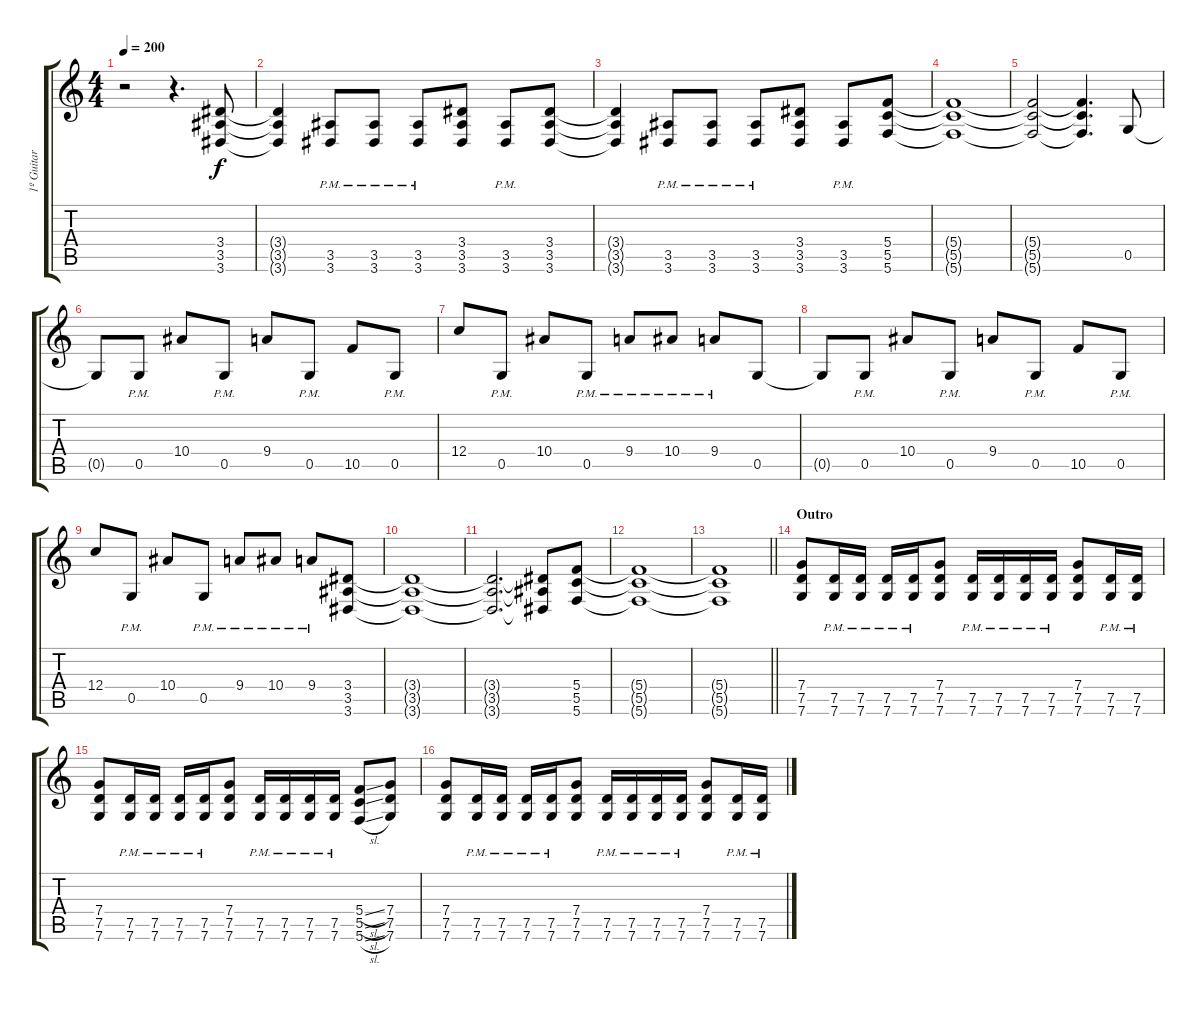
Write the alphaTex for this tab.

\track ("1º Guitar" "1º Guitar") {instrument distortionguitar}
\staff {score tabs}
\tuning (D4 A3 F3 C3 G2 C2) {hide}
\ts (4 4)
\tempo 200
\clef g2
\ks c
r.2{dy f} r.4{d} (3.4 3.5 3.6).8 |
(3.4{t} 3.5{t} 3.6{t}).4 (3.5{pm} 3.6{pm}).8 (3.5{pm} 3.6{pm}).8 (3.5{pm} 3.6{pm}).8 (3.4 3.5 3.6).8 (3.5{pm} 3.6{pm}).8 (3.4 3.5 3.6).8 |
(3.4{t} 3.5{t} 3.6{t}).4 (3.5{pm} 3.6{pm}).8 (3.5{pm} 3.6{pm}).8 (3.5{pm} 3.6{pm}).8 (3.4 3.5 3.6).8 (3.5{pm} 3.6{pm}).8 (5.4 5.5 5.6).8 |
(5.4{t} 5.5{t} 5.6{t}).1 |
(5.4{t} 5.5{t} 5.6{t}).2 (5.4{t} 5.5{t} 5.6{t}).4{d} 0.5.8 |
0.5{t}.8 0.5{pm}.8 10.4.8 0.5{pm}.8 9.4.8 0.5{pm}.8 10.5.8 0.5{pm}.8 |
12.4.8 0.5{pm}.8 10.4.8 0.5{pm}.8 9.4{pm}.8 10.4{pm}.8 9.4{pm}.8 0.5.8 |
0.5{t}.8 0.5{pm}.8 10.4.8 0.5{pm}.8 9.4.8 0.5{pm}.8 10.5.8 0.5{pm}.8 |
12.4.8 0.5{pm}.8 10.4.8 0.5{pm}.8 9.4{pm}.8 10.4{pm}.8 9.4{pm}.8 (3.4 3.5 3.6).8 |
(3.4{t} 3.5{t} 3.6{t}).1 |
(3.4{t} 3.5{t} 3.6{t}).2{d} (3.4{t} 3.5{t} 3.6{t}).8 (5.4 5.5 5.6).8 |
(5.4{t} 5.5{t} 5.6{t}).1 |
\barLineRight lightlight
(5.4{t} 5.5{t} 5.6{t}).1 |
\section ("" "Outro")
(7.4 7.5 7.6).8 (7.5{pm} 7.6{pm}).16 (7.5{pm} 7.6{pm}).16 (7.5{pm} 7.6{pm}).16 (7.5{pm} 7.6{pm}).16 (7.4 7.5 7.6).8 (7.5{pm} 7.6{pm}).16 (7.5{pm} 7.6{pm}).16 (7.5{pm} 7.6{pm}).16 (7.5{pm} 7.6{pm}).16 (7.4 7.5 7.6).8 (7.5{pm} 7.6{pm}).16 (7.5{pm} 7.6{pm}).16 |
(7.4 7.5 7.6).8 (7.5{pm} 7.6{pm}).16 (7.5{pm} 7.6{pm}).16 (7.5{pm} 7.6{pm}).16 (7.5{pm} 7.6{pm}).16 (7.4 7.5 7.6).8 (7.5{pm} 7.6{pm}).16 (7.5{pm} 7.6{pm}).16 (7.5{pm} 7.6{pm}).16 (7.5{pm} 7.6{pm}).16 (5.4{sl} 5.5{sl} 5.6{sl}).8 (7.4 7.5 7.6).8 |
(7.4 7.5 7.6).8 (7.5{pm} 7.6{pm}).16 (7.5{pm} 7.6{pm}).16 (7.5{pm} 7.6{pm}).16 (7.5{pm} 7.6{pm}).16 (7.4 7.5 7.6).8 (7.5{pm} 7.6{pm}).16 (7.5{pm} 7.6{pm}).16 (7.5{pm} 7.6{pm}).16 (7.5{pm} 7.6{pm}).16 (7.4 7.5 7.6).8 (7.5{pm} 7.6{pm}).16 (7.5{pm} 7.6{pm}).16
